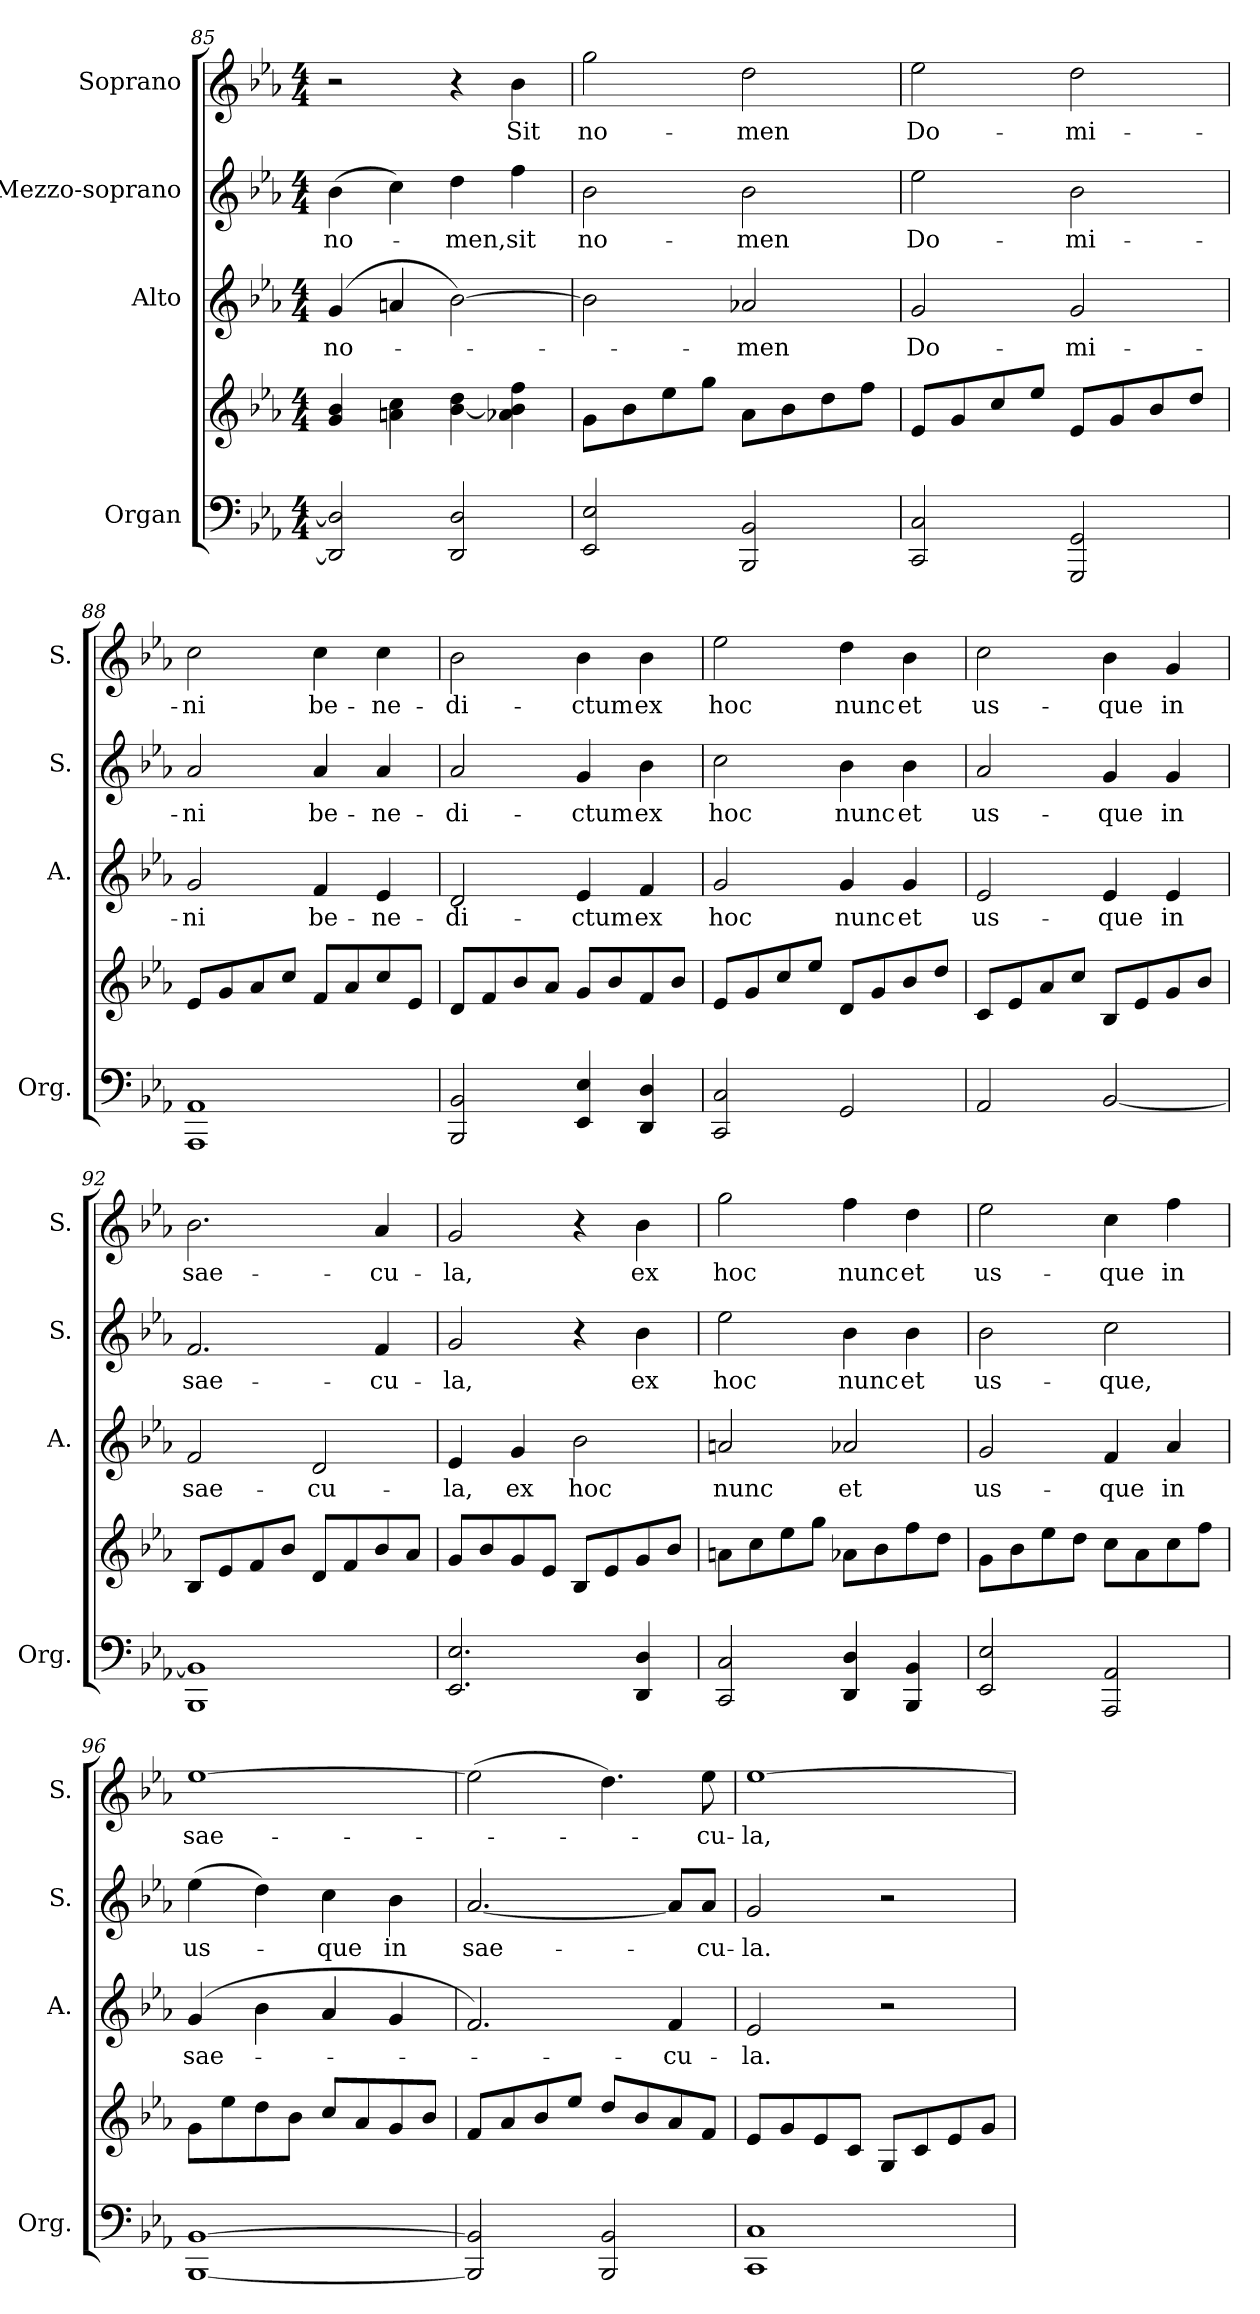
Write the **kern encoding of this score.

**kern	**kern	**kern	**text	**kern	**text	**kern	**text
*part4	*part4	*part3	*part3	*part2	*part2	*part1	*part1
*staff5	*staff4	*staff3	*staff3	*staff2	*staff2	*staff1	*staff1
*I"Organ	*	*I"Alto	*	*I"Mezzo-soprano	*	*I"Soprano	*
*I'Org.	*	*I'A.	*	*I'S.	*	*I'S.	*
*clefF4	*clefG2	*clefG2	*	*clefG2	*	*clefG2	*
*k[b-e-a-]	*k[b-e-a-]	*k[b-e-a-]	*	*k[b-e-a-]	*	*k[b-e-a-]	*
*E-:	*E-:	*E-:	*	*E-:	*	*E-:	*
*M4/4	*M4/4	*M4/4	*	*M4/4	*	*M4/4	*
=85	=85	=85	=85	=85	=85	=85	=85
!	!	!	!LO:LY:b	!	!LO:LY:b	!	!
2DD/] 2D/]	4g/ 4b-/	(>4g/	no-	(>4b-\	no-	2r	.
.	4an\ 4cc\	4an/	.	4cc\)	.	.	.
!	!	!	!	!	!LO:LY:b	!	!
2DD/ 2D/	[4b-\ 4dd\	[2b-\)	.	4dd\	-men,	4r	.
!	!	!	!	!	!LO:LY:b	!	!LO:LY:b
.	4a-X\ 4b-\] 4ff\	.	.	4ff\	sit	4b-\	Sit
=86	=86	=86	=86	=86	=86	=86	=86
!	!	!	!	!	!LO:LY:b	!	!LO:LY:b
2EE-/ 2E-/	8g\L	2b-\]	.	2b-\	no-	2gg\	no-
.	8b-\	.	.	.	.	.	.
.	8ee-\	.	.	.	.	.	.
.	8gg\J	.	.	.	.	.	.
!	!	!	!LO:LY:b	!	!LO:LY:b	!	!LO:LY:b
2BBB-/ 2BB-/	8a-\L	2a-X/	-men	2b-\	-men	2dd\	-men
.	8b-\	.	.	.	.	.	.
.	8dd\	.	.	.	.	.	.
.	8ff\J	.	.	.	.	.	.
=87	=87	=87	=87	=87	=87	=87	=87
!	!	!	!LO:LY:b	!	!LO:LY:b	!	!LO:LY:b
2CC/ 2C/	8e-/L	2g/	Do-	2ee-\	Do-	2ee-\	Do-
.	8g/	.	.	.	.	.	.
.	8cc/	.	.	.	.	.	.
.	8ee-/J	.	.	.	.	.	.
!	!	!	!LO:LY:b	!	!LO:LY:b	!	!LO:LY:b
2GGG/ 2GG/	8e-/L	2g/	-mi-	2b-\	-mi-	2dd\	-mi-
.	8g/	.	.	.	.	.	.
.	8b-/	.	.	.	.	.	.
.	8dd/J	.	.	.	.	.	.
=88	=88	=88	=88	=88	=88	=88	=88
!	!	!	!LO:LY:b	!	!LO:LY:b	!	!LO:LY:b
1AAA- 1AA-	8e-/L	2g/	-ni	2a-/	-ni	2cc\	-ni
.	8g/	.	.	.	.	.	.
.	8a-/	.	.	.	.	.	.
.	8cc/J	.	.	.	.	.	.
!	!	!	!LO:LY:b	!	!LO:LY:b	!	!LO:LY:b
.	8f/L	4f/	be-	4a-/	be-	4cc\	be-
.	8a-/	.	.	.	.	.	.
!	!	!	!LO:LY:b	!	!LO:LY:b	!	!LO:LY:b
.	8cc/	4e-/	-ne-	4a-/	-ne-	4cc\	-ne-
.	8e-/J	.	.	.	.	.	.
!!LO:PB:g=z
=89	=89	=89	=89	=89	=89	=89	=89
!	!	!	!LO:LY:b	!	!LO:LY:b	!	!LO:LY:b
2BBB-/ 2BB-/	8d/L	2d/	-di-	2a-/	-di-	2b-\	-di-
.	8f/	.	.	.	.	.	.
.	8b-/	.	.	.	.	.	.
.	8a-/J	.	.	.	.	.	.
!	!	!	!LO:LY:b	!	!LO:LY:b	!	!LO:LY:b
4EE-/ 4E-/	8g/L	4e-/	-ctum	4g/	-ctum	4b-\	-ctum
.	8b-/	.	.	.	.	.	.
!	!	!	!LO:LY:b	!	!LO:LY:b	!	!LO:LY:b
4DD/ 4D/	8f/	4f/	ex	4b-\	ex	4b-\	ex
.	8b-/J	.	.	.	.	.	.
=90	=90	=90	=90	=90	=90	=90	=90
!	!	!	!LO:LY:b	!	!LO:LY:b	!	!LO:LY:b
2CC/ 2C/	8e-/L	2g/	hoc	2cc\	hoc	2ee-\	hoc
.	8g/	.	.	.	.	.	.
.	8cc/	.	.	.	.	.	.
.	8ee-/J	.	.	.	.	.	.
!	!	!	!LO:LY:b	!	!LO:LY:b	!	!LO:LY:b
2GG/	8d/L	4g/	nunc	4b-\	nunc	4dd\	nunc
.	8g/	.	.	.	.	.	.
!	!	!	!LO:LY:b	!	!LO:LY:b	!	!LO:LY:b
.	8b-/	4g/	et	4b-\	et	4b-\	et
.	8dd/J	.	.	.	.	.	.
=91	=91	=91	=91	=91	=91	=91	=91
!	!	!	!LO:LY:b	!	!LO:LY:b	!	!LO:LY:b
2AA-/	8c/L	2e-/	us-	2a-/	us-	2cc\	us-
.	8e-/	.	.	.	.	.	.
.	8a-/	.	.	.	.	.	.
.	8cc/J	.	.	.	.	.	.
!	!	!	!LO:LY:b	!	!LO:LY:b	!	!LO:LY:b
[2BB-/	8B-/L	4e-/	-que	4g/	-que	4b-\	-que
.	8e-/	.	.	.	.	.	.
!	!	!	!LO:LY:b	!	!LO:LY:b	!	!LO:LY:b
.	8g/	4e-/	in	4g/	in	4g/	in
.	8b-/J	.	.	.	.	.	.
=92	=92	=92	=92	=92	=92	=92	=92
!	!	!	!LO:LY:b	!	!LO:LY:b	!	!LO:LY:b
1BBB- 1BB-]	8B-/L	2f/	sae-	2.f/	sae-	2.b-\	sae-
.	8e-/	.	.	.	.	.	.
.	8f/	.	.	.	.	.	.
.	8b-/J	.	.	.	.	.	.
!	!	!	!LO:LY:b	!	!	!	!
.	8d/L	2d/	-cu-	.	.	.	.
.	8f/	.	.	.	.	.	.
!	!	!	!	!	!LO:LY:b	!	!LO:LY:b
.	8b-/	.	.	4f/	-cu-	4a-/	-cu-
.	8a-/J	.	.	.	.	.	.
=93	=93	=93	=93	=93	=93	=93	=93
!	!	!	!LO:LY:b	!	!LO:LY:b	!	!LO:LY:b
2.EE-/ 2.E-/	8g/L	4e-/	-la,	2g/	-la,	2g/	-la,
.	8b-/	.	.	.	.	.	.
!	!	!	!LO:LY:b	!	!	!	!
.	8g/	4g/	ex	.	.	.	.
.	8e-/J	.	.	.	.	.	.
!	!	!	!LO:LY:b	!	!	!	!
.	8B-/L	2b-\	hoc	4r	.	4r	.
.	8e-/	.	.	.	.	.	.
!	!	!	!	!	!LO:LY:b	!	!LO:LY:b
4DD/ 4D/	8g/	.	.	4b-\	ex	4b-\	ex
.	8b-/J	.	.	.	.	.	.
!!LO:PB:g=z
=94	=94	=94	=94	=94	=94	=94	=94
!	!	!	!LO:LY:b	!	!LO:LY:b	!	!LO:LY:b
2CC/ 2C/	8an\L	2an/	nunc	2ee-\	hoc	2gg\	hoc
.	8cc\	.	.	.	.	.	.
.	8ee-\	.	.	.	.	.	.
.	8gg\J	.	.	.	.	.	.
!	!	!	!LO:LY:b	!	!LO:LY:b	!	!LO:LY:b
4DD/ 4D/	8a-X\L	2a-X/	et	4b-\	nunc	4ff\	nunc
.	8b-\	.	.	.	.	.	.
!	!	!	!	!	!LO:LY:b	!	!LO:LY:b
4BBB-/ 4BB-/	8ff\	.	.	4b-\	et	4dd\	et
.	8dd\J	.	.	.	.	.	.
=95	=95	=95	=95	=95	=95	=95	=95
!	!	!	!LO:LY:b	!	!LO:LY:b	!	!LO:LY:b
2EE-/ 2E-/	8g\L	2g/	us-	2b-\	us-	2ee-\	us-
.	8b-\	.	.	.	.	.	.
.	8ee-\	.	.	.	.	.	.
.	8dd\J	.	.	.	.	.	.
!	!	!	!LO:LY:b	!	!LO:LY:b	!	!LO:LY:b
2AAA-/ 2AA-/	8cc\L	4f/	-que	2cc\	-que,	4cc\	-que
.	8a-\	.	.	.	.	.	.
!	!	!	!LO:LY:b	!	!	!	!LO:LY:b
.	8cc\	4a-/	in	.	.	4ff\	in
.	8ff\J	.	.	.	.	.	.
=96	=96	=96	=96	=96	=96	=96	=96
!	!	!	!LO:LY:b	!	!LO:LY:b	!	!LO:LY:b
[1BBB- [1BB-	8g\L	(>4g/	sae-	(>4ee-\	us-	[1ee-	sae-
.	8ee-\	.	.	.	.	.	.
.	8dd\	4b-\	.	4dd\)	.	.	.
.	8b-\J	.	.	.	.	.	.
!	!	!	!	!	!LO:LY:b	!	!
.	8cc/L	4a-/	.	4cc\	-que	.	.
.	8a-/	.	.	.	.	.	.
!	!	!	!	!	!LO:LY:b	!	!
.	8g/	4g/	.	4b-\	in	.	.
.	8b-/J	.	.	.	.	.	.
=97	=97	=97	=97	=97	=97	=97	=97
!	!	!	!	!	!LO:LY:b	!	!
2BBB-/] 2BB-/]	8f/L	2.f/)	.	[2.a-/	sae-	(>2ee-\]	.
.	8a-/	.	.	.	.	.	.
.	8b-/	.	.	.	.	.	.
.	8ee-/J	.	.	.	.	.	.
2BBB-/ 2BB-/	8dd/L	.	.	.	.	4.dd\)	.
.	8b-/	.	.	.	.	.	.
!	!	!	!LO:LY:b	!	!	!	!
.	8a-/	4f/	-cu-	8a-/L]	.	.	.
!	!	!	!	!	!LO:LY:b	!	!LO:LY:b
.	8f/J	.	.	8a-/J	-cu-	8ee-\	-cu-
=98	=98	=98	=98	=98	=98	=98	=98
!	!	!	!LO:LY:b	!	!LO:LY:b	!	!LO:LY:b
1CC 1C	8e-/L	2e-/	-la.	2g/	-la.	[1ee-	-la,
.	8g/	.	.	.	.	.	.
.	8e-/	.	.	.	.	.	.
.	8c/J	.	.	.	.	.	.
.	8G/L	2r	.	2r	.	.	.
.	8c/	.	.	.	.	.	.
.	8e-/	.	.	.	.	.	.
.	8g/J	.	.	.	.	.	.
=	=	=	=	=	=	=	=
*-	*-	*-	*-	*-	*-	*-	*-
